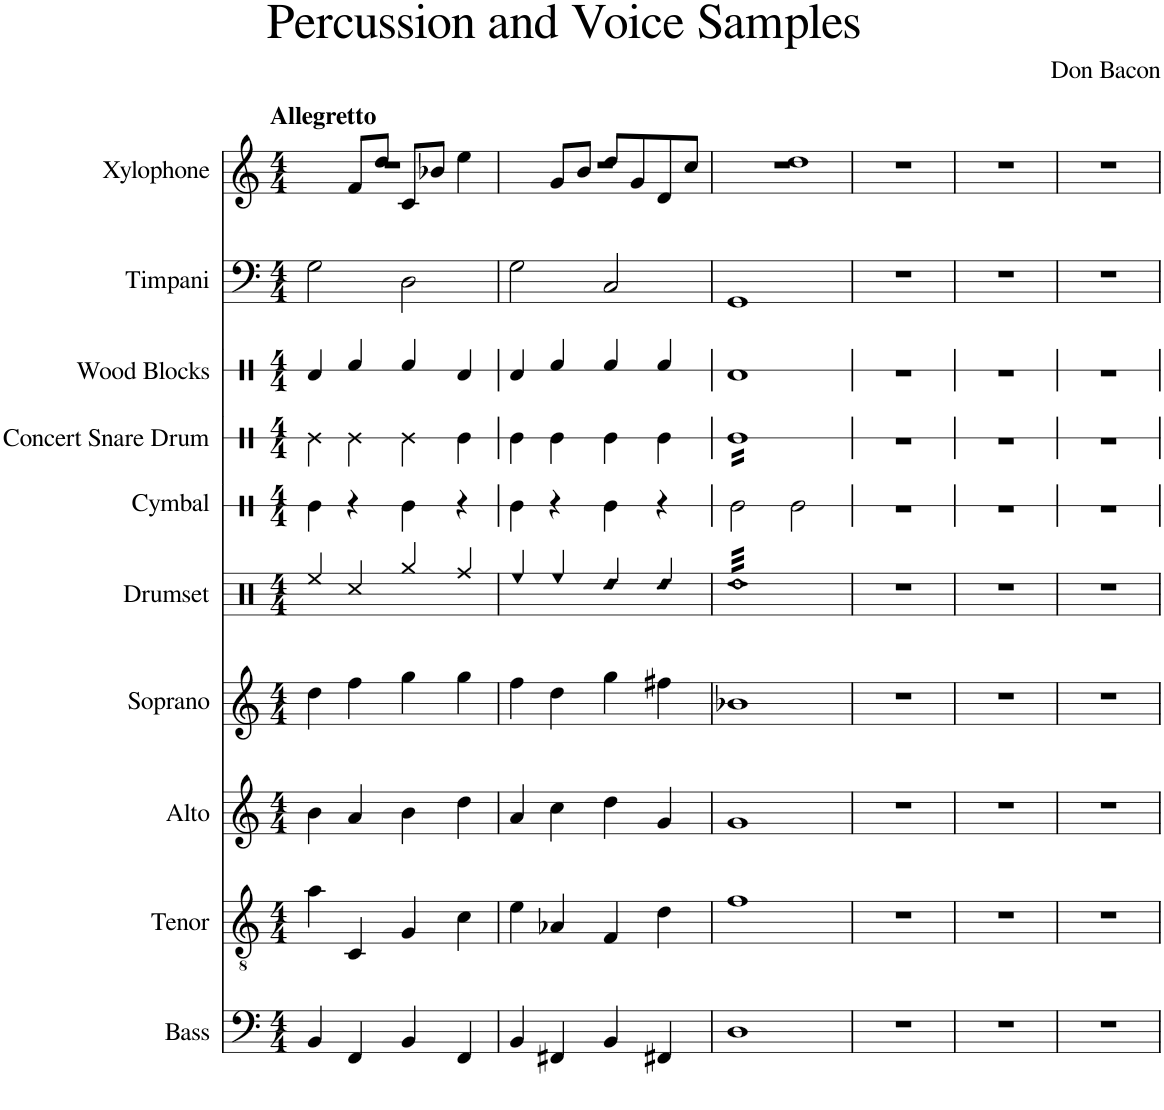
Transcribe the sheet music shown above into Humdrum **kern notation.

**kern	**kern	**kern	**kern	**kern	**kern	**kern	**kern	**kern	**kern
*part10	*part9	*part8	*part7	*part6	*part5	*part4	*part3	*part2	*part1
*staff10	*staff9	*staff8	*staff7	*staff6	*staff5	*staff4	*staff3	*staff2	*staff1
*I"Bass	*I"Tenor	*I"Alto	*I"Soprano	*I"Drumset	*I"Cymbal	*I"Concert Snare Drum	*I"Wood Blocks	*I"Timpani	*I"Xylophone
*I'B.	*I'T.	*I'A.	*I'S.	*I'D. Set	*I'Cym.	*I'Con. Sn.	*I'Wd. Bl.	*I'Timp.	*I'Xyl.
*	*	*	*	*	*stria1	*stria1	*stria1	*	*
*clefF4	*clefGv2	*clefG2	*clefG2	*clefX	*clefX	*clefX	*clefX	*clefF4	*clefG2
*	*	*	*	*	*	*	*	*	*Trd-7c-12
*k[]	*k[]	*k[]	*k[]	*k[]	*k[]	*k[]	*k[]	*k[]	*k[]
*M4/4	*M4/4	*M4/4	*M4/4	*M4/4	*M4/4	*M4/4	*M4/4	*M4/4	*M4/4
=1	=1	=1	=1	=1	=1	=1	=1	=1	=1
!	!	!	!	!	!	!	!	!	!LO:TX:a:B:t=Allegretto
4BB/	4a\	4b\	4dd\	4Ree/	4Re\	4Re\	4Rd/	2G\	1r
4FF/	4C/	4a/	4ff\	4Rcc/	4r	4Re\	4Rf/	.	.
4BB/	4G/	4b\	4gg\	4Rgg/	4Re\	4Re\	4Rf/	2D\	.
4FF/	4c\	4dd\	4gg\	4Rff/	4r	4Re\	4Rd/	.	.
2.ryy	2.ryy	2.ryy	2.ryy	2.ryy	2.ryy	2.ryy	2.ryy	2.ryy	8f/L
.	.	.	.	.	.	.	.	.	8dd/J
.	.	.	.	.	.	.	.	.	8c/L
.	.	.	.	.	.	.	.	.	8b-X/J
.	.	.	.	.	.	.	.	.	4ee\
=2	=2	=2	=2	=2	=2	=2	=2	=2	=2
4BB/	4e\	4a/	4ff\	4Ree/	4Re\	4Re\	4Rd/	2G\	1r
4FF#X/	4A-X/	4cc\	4dd\	4Ree/	4r	4Re\	4Rf/	.	.
!	!	!	!	!LO:N:head=diamond	!	!	!	!	!
4BB/	4F/	4dd\	4gg\	4Rdd/	4Re\	4Re\	4Rf/	2C/	.
!	!	!	!	!LO:N:head=diamond	!	!	!	!	!
4FF#X/	4d\	4g/	4ff#X\	4Rdd/	4r	4Re\	4Rf/	.	.
2.ryy	2.ryy	2.ryy	2.ryy	2.ryy	2.ryy	2.ryy	2.ryy	2.ryy	8g/L
.	.	.	.	.	.	.	.	.	8b/J
.	.	.	.	.	.	.	.	.	8dd/L
.	.	.	.	.	.	.	.	.	8g/
.	.	.	.	.	.	.	.	.	8d/
.	.	.	.	.	.	.	.	.	8cc/J
=3	=3	=3	=3	=3	=3	=3	=3	=3	=3
!	!	!	!	!LO:N:head=diamond	!	!	!	!	!
*	*	*	*	*tremolo	*	*	*	*	*
*	*	*	*	*	*	*tremolo	*	*	*
1D	1f	1g	1b-X	32RddLLL	2Re\	16ReLL	1Rd	1GG	1r
.	.	.	.	32Rdd	.	.	.	.	.
.	.	.	.	32Rdd	.	16Re	.	.	.
.	.	.	.	32Rdd	.	.	.	.	.
.	.	.	.	32Rdd	.	16Re	.	.	.
.	.	.	.	32Rdd	.	.	.	.	.
.	.	.	.	32Rdd	.	16Re	.	.	.
.	.	.	.	32Rdd	.	.	.	.	.
.	.	.	.	32Rdd	.	16Re	.	.	.
.	.	.	.	32Rdd	.	.	.	.	.
.	.	.	.	32Rdd	.	16Re	.	.	.
.	.	.	.	32Rdd	.	.	.	.	.
.	.	.	.	32Rdd	.	16Re	.	.	.
.	.	.	.	32Rdd	.	.	.	.	.
.	.	.	.	32Rdd	.	16Re	.	.	.
.	.	.	.	32Rdd	.	.	.	.	.
.	.	.	.	32Rdd	2Re\	16Re	.	.	.
.	.	.	.	32Rdd	.	.	.	.	.
.	.	.	.	32Rdd	.	16Re	.	.	.
.	.	.	.	32Rdd	.	.	.	.	.
.	.	.	.	32Rdd	.	16Re	.	.	.
.	.	.	.	32Rdd	.	.	.	.	.
.	.	.	.	32Rdd	.	16Re	.	.	.
.	.	.	.	32Rdd	.	.	.	.	.
.	.	.	.	32Rdd	.	16Re	.	.	.
.	.	.	.	32Rdd	.	.	.	.	.
.	.	.	.	32Rdd	.	16Re	.	.	.
.	.	.	.	32Rdd	.	.	.	.	.
.	.	.	.	32Rdd	.	16Re	.	.	.
.	.	.	.	32Rdd	.	.	.	.	.
.	.	.	.	32Rdd	.	16ReJJ	.	.	.
*	*	*	*	*	*	*Xtremolo	*	*	*
.	.	.	.	32RddJJJ	.	.	.	.	.
*	*	*	*	*Xtremolo	*	*	*	*	*
2ryy	2ryy	2ryy	2ryy	2ryy	2ryy	2ryy	2ryy	2ryy	3.dd@@32@@
.	.	.	.	.	.	.	.	.	.
.	.	.	.	.	.	.	.	.	.
.	.	.	.	.	.	.	.	.	.
.	.	.	.	.	.	.	.	.	.
.	.	.	.	.	.	.	.	.	.
.	.	.	.	.	.	.	.	.	.
.	.	.	.	.	.	.	.	.	.
.	.	.	.	.	.	.	.	.	.
.	.	.	.	.	.	.	.	.	.
.	.	.	.	.	.	.	.	.	.
.	.	.	.	.	.	.	.	.	.
.	.	.	.	.	.	.	.	.	.
.	.	.	.	.	.	.	.	.	.
.	.	.	.	.	.	.	.	.	.
.	.	.	.	.	.	.	.	.	.
=4	=4	=4	=4	=4	=4	=4	=4	=4	=4
1r	1r	1r	1r	1r	1r	1r	1r	1r	1r
.	.	.	.	.	.	.	.	.	.
.	.	.	.	.	.	.	.	.	.
.	.	.	.	.	.	.	.	.	.
.	.	.	.	.	.	.	.	.	.
.	.	.	.	.	.	.	.	.	.
.	.	.	.	.	.	.	.	.	.
.	.	.	.	.	.	.	.	.	.
.	.	.	.	.	.	.	.	.	.
.	.	.	.	.	.	.	.	.	.
.	.	.	.	.	.	.	.	.	.
.	.	.	.	.	.	.	.	.	.
.	.	.	.	.	.	.	.	.	.
.	.	.	.	.	.	.	.	.	.
.	.	.	.	.	.	.	.	.	.
.	.	.	.	.	.	.	.	.	.
=5	=5	=5	=5	=5	=5	=5	=5	=5	=5
1r	1r	1r	1r	1r	1r	1r	1r	1r	1r
=6	=6	=6	=6	=6	=6	=6	=6	=6	=6
1r	1r	1r	1r	1r	1r	1r	1r	1r	1r
=	=	=	=	=	=	=	=	=	=
*-	*-	*-	*-	*-	*-	*-	*-	*-	*-
